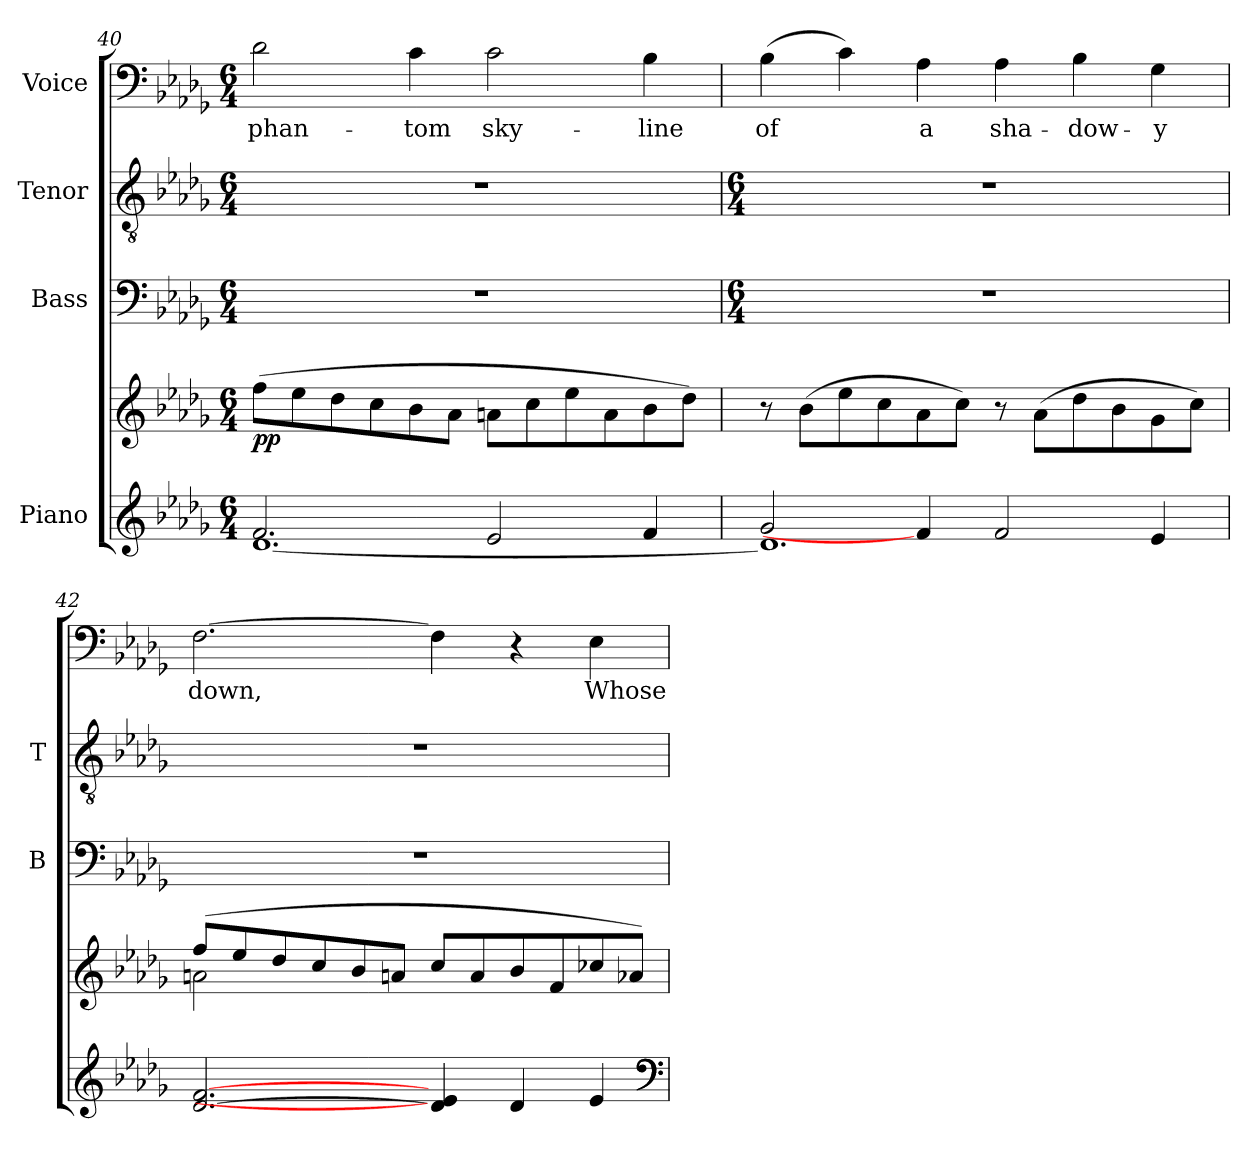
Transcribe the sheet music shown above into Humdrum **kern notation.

**kern	**kern	**dynam	**kern	**kern	**kern	**text
*part4	*part4	*part4	*part3	*part2	*part1	*part1
*staff5	*staff4	*staff4/5	*staff3	*staff2	*staff1	*staff1
*I"Piano	*	*	*I"Bass	*I"Tenor	*I"Voice	*
*	*	*	*I'B	*I'T	*	*
*clefG2	*clefG2	*	*clefF4	*clefGv2	*clefF4	*
*k[b-e-a-d-g-]	*k[b-e-a-d-g-]	*	*k[b-e-a-d-g-]	*k[b-e-a-d-g-]	*k[b-e-a-d-g-]	*
*D-:	*D-:	*	*D-:	*D-:	*D-:	*
*M6/4	*M6/4	*	*M6/4	*M6/4	*M6/4	*
=40	=40	=40	=40	=40	=40	=40
*^	*^	*	*	*	*	*
!	!	!	!	!LO:DY:b	!	!	!	!LO:LY:b
2.f	[1.d-\	(>8ffL	2ryy	pp	1.r	1.r	2d-	phan-
.	.	8ee-	.	.	.	.	.	.
.	.	8dd-	.	.	.	.	.	.
.	.	8cc	.	.	.	.	.	.
!	!	!	!	!	!	!	!	!LO:LY:b
.	.	8b-	2ryy	.	.	.	4c	-tom
.	.	8a-J	.	.	.	.	.	.
!	!	!	!	!	!	!	!	!LO:LY:b
2e-	.	8anL	.	.	.	.	2c	sky-
.	.	8cc	.	.	.	.	.	.
.	.	8ee-	2ryy	.	.	.	.	.
.	.	8a	.	.	.	.	.	.
!	!	!	!	!	!	!	!	!LO:LY:b
4f	.	8b-	.	.	.	.	4B-	-line
.	.	8dd-J)	.	.	.	.	.	.
!!LO:LB:g=z
=41	=41	=41	=41	=41	=41	=41	=41	=41
*	*	*	*	*	*M6/4	*M6/4	*	*
!	!	!	!	!	!	!	!	!LO:LY:b
2g-	1.d-\]	8r	2ryy	.	1.r	1.r	(>4B-	of
.	.	(>8b-L	.	.	.	.	.	.
.	.	8ee-	.	.	.	.	4c)	.
.	.	8cc	.	.	.	.	.	.
!	!	!	!	!	!	!	!	!LO:LY:b
4f]	.	8a-	2ryy	.	.	.	4A-	a
.	.	8ccJ)	.	.	.	.	.	.
!	!	!	!	!	!	!	!	!LO:LY:b
2f	.	8r	.	.	.	.	4A-	sha-
.	.	(>8a-L	.	.	.	.	.	.
!	!	!	!	!	!	!	!	!LO:LY:b
.	.	8dd-	2ryy	.	.	.	4B-\	-dow-
.	.	8b-	.	.	.	.	.	.
!	!	!	!	!	!	!	!	!LO:LY:b
4e-	.	8g-	.	.	.	.	4G-	-y
.	.	8ccJ)	.	.	.	.	.	.
=42	=42	=42	=42	=42	=42	=42	=42	=42
!	!LO:N:vis=1	!	!	!	!	!	!	!LO:LY:b
[2.d- [2.f	1.ryy	(<8ff/L	2an\	.	1.r	1.r	[2.F	down,
.	.	8ee-/	.	.	.	.	.	.
.	.	8dd-/	.	.	.	.	.	.
.	.	8cc/	.	.	.	.	.	.
.	.	8b-/	2ryy	.	.	.	.	.
.	.	8an/J	.	.	.	.	.	.
4d-] 4e-]	.	8ccL	.	.	.	.	4F]	.
.	.	8a	.	.	.	.	.	.
4d-	.	8b-	2ryy	.	.	.	4r	.
.	.	8f	.	.	.	.	.	.
!	!	!	!	!	!	!	!	!LO:LY:b
4e-	.	8cc-X	.	.	.	.	4E-	Whose
.	.	8a-XJ)	.	.	.	.	.	.
*v	*v	*	*	*	*	*	*	*
*	*v	*v	*	*	*	*	*
*clefF4	*	*	*	*	*	*
=	=	=	=	=	=	=
*-	*-	*-	*-	*-	*-	*-
